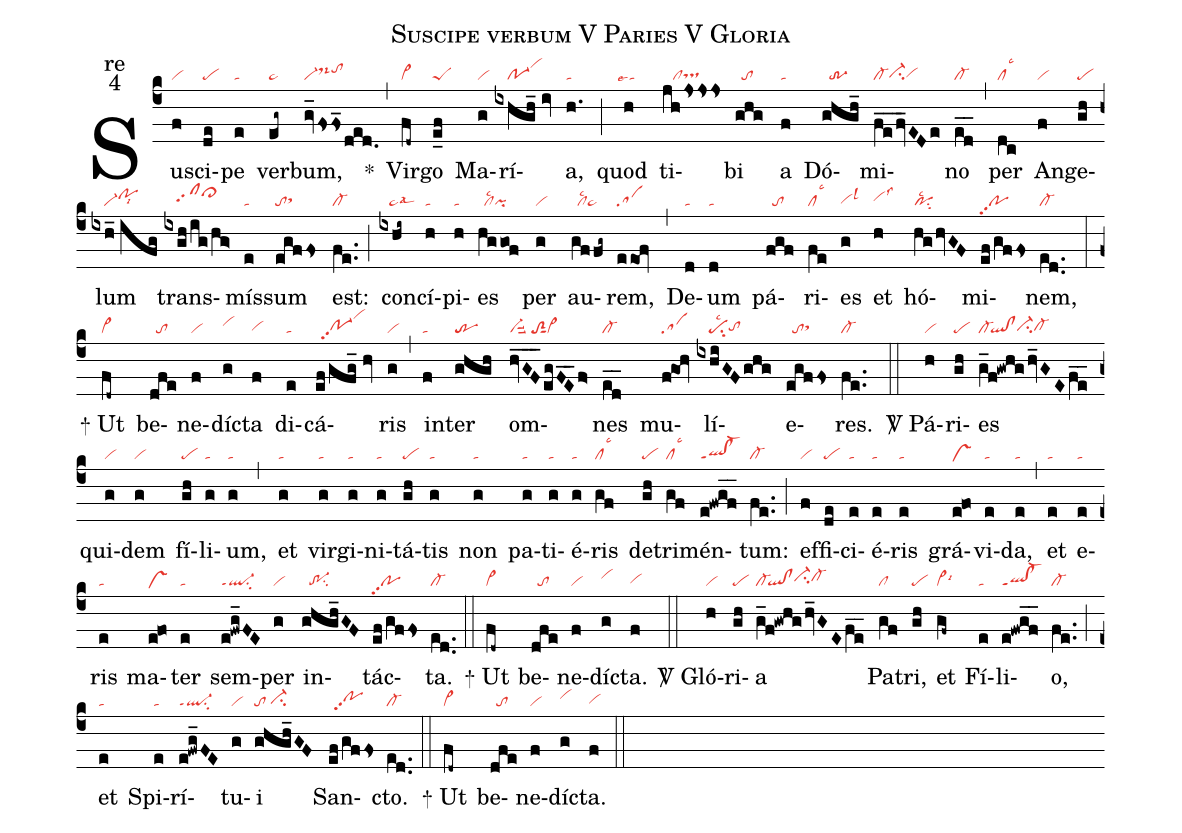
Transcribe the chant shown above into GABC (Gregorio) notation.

name:Suscipe verbum V Paries V Gloria;
office-part:re;
mode:4;
nabc-lines:1;
%%
(c4) Su(f|vi)sci(de|pe)pe(e|ta) ver(eg~|ta>)bum,(gv_/fsfs_ded.|vi-ds-hitohi) <sp>*</sp>(,) Vir(fd~|vi>)go(e_f|peS) Ma(g|vi)rí(ixhgh_//iv|////po-1vihk)a,(h.|ta) (;) quod(h|``talse4) ti(jhjsss|///cltshg)bi(ghg|//to) a(f|ta) Dó(ghgh_|//tr-3)mi(fe__/fv_EDe|cl-ci-hgvihg)no(ed__|cl-) (,) per(dc|cllsc3) An(f|vi)ge(gh|pe)lum(ixh_//ifg|////vi-pohilsi8) trans(ixgh/ig/hg>|////clhhpp2cl>hj)mís(e|ta)sum(egffs|tosthh) est:(fe..|cl-) (;) con(ixhi~|///ta>lsal3)cí(h|ta)pi(h|ta)es(hggof|//cllsc2pi) per(g|vi) au(gffg~|//cllsc2ta>)rem,(eeof|sa) (,) De(d|ta)um(d|ta) pá(fgf|//to)ri(fe|cllsc3)es(g|vihglsl3) et(h|vihhlss3) hó(hg/hvGF|posu2lsc2)mi(ef/gffs|popp2)nem,(ed..|cl-) (:)
<sp>+</sp> Ut(fd~|vi>) be(dfe|//to)ne(f|vi)díc(g|vihi)ta(f|vihg) di(e|ta)cá(ef/gfg_//hv|//po-1hgpp2vihl)ris(g|vi) (,) in(f|ta)ter(ghgh|tr) om(hvGF___/egFE__f>|vi-suu2/toS2sut1vi>)nes(ed__|cl-) mu(f!goh|sa)lí(ixhiGFghg|////pesu2lsc2tohg)e(egffs|//tosthh)res.(fe..|cl-) (::)

<sp>V/</sp> Pá(h|vi)ri(gh|pe)es(g_f!gwhg/hv_GEfe__|cl-`ql!clci-hgcl-hg) qui(g|vi)dem(g|vi) fí(gh|pe)li(g|ta)um,(g|ta) (,) et(g|ta) vir(g|ta)gi(g|ta)ni(g|ta)tá(gh|pe)tis(g|ta) non(g|ta) pa(g|ta)ti(g|ta)é(g|ta)ris(gf|cllsc3) de(gh|pe)tri(gf|cllsc3)mén(e!fwgf__|ql!cl-ppt1)tum:(fe..|cl-) (;) ef(f|vi)fi(de|pe)ci(e|ta)é(e|ta)ris(e|ta) grá(e!fo|vshe)vi(e|ta)da,(e|ta) (,) et(e|ta) e(e|ta)ris(e|ta) ma(e!fo|vshe)ter(e|ta) sem(e!fwg_FE|ql-ppt1su2)per(g|vi) in(ghgh_GF|//tr-1su2)tác(ef/gffs|popp2)ta.(ed..|cl-) (::)

<sp>+</sp> Ut(fd~|vi>) be(dfe|//to)ne(f|vi)díc(g|vihi)ta.(f|vihg) (::)

<sp>V/</sp> Gló(h|vi)ri(gh|pe)a(g_f!gwhg/hv_GEfe__|cl-`ql!clci-hhcl-hh) Pa(gf|cl)tri,(gh|pe) et(gf~|vi>lsi6) Fí(e|ta)li(e!fwgf__|ql!cl-ppt1)o,(fe..|cl-) (;) et(e|ta) Spi(e|ta)rí(e!fwg_FE|ql-ppt1su2)tu(g|vi)i(ghgh_GF|to/ci-hg) San(ef/gffs|//pohhpp2)cto.(ed..|cl-) (::)

<sp>+</sp> Ut(fd~|vi>) be(dfe|//to)ne(f|vi)díc(g|vihi)ta.(f|vihg) (::)
